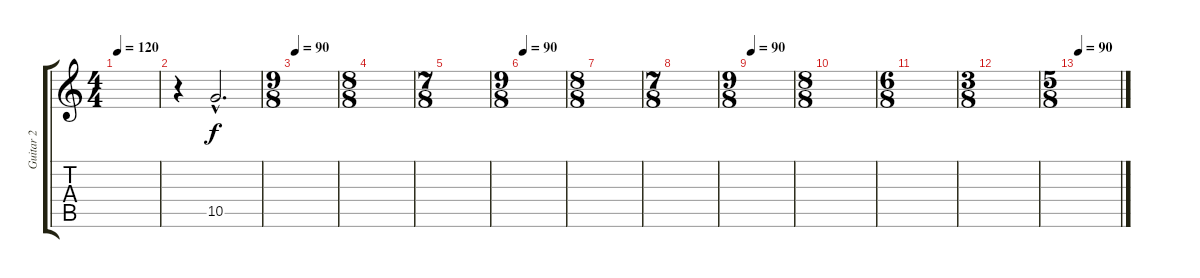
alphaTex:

\track ("Guitar 2" "Guitar 2") {instrument distortionguitar}
\staff {score tabs}
\tuning (E4 B3 G3 D3 A2 D2) {hide}
\ts (4 4)
\tempo 120
\clef g2
\ks c
|
r.4 10.5{hac}.2{d instrument pad3polysynth} |
\ts (9 8)
\tempo 90
|
\ts (8 8)
|
\ts (7 8)
|
\ts (9 8)
\tempo 90
|
\ts (8 8)
|
\ts (7 8)
|
\ts (9 8)
\tempo 90
|
\ts (8 8)
|
\ts (6 8)
|
\ts (3 8)
|
\ts (5 8)
\tempo 90
